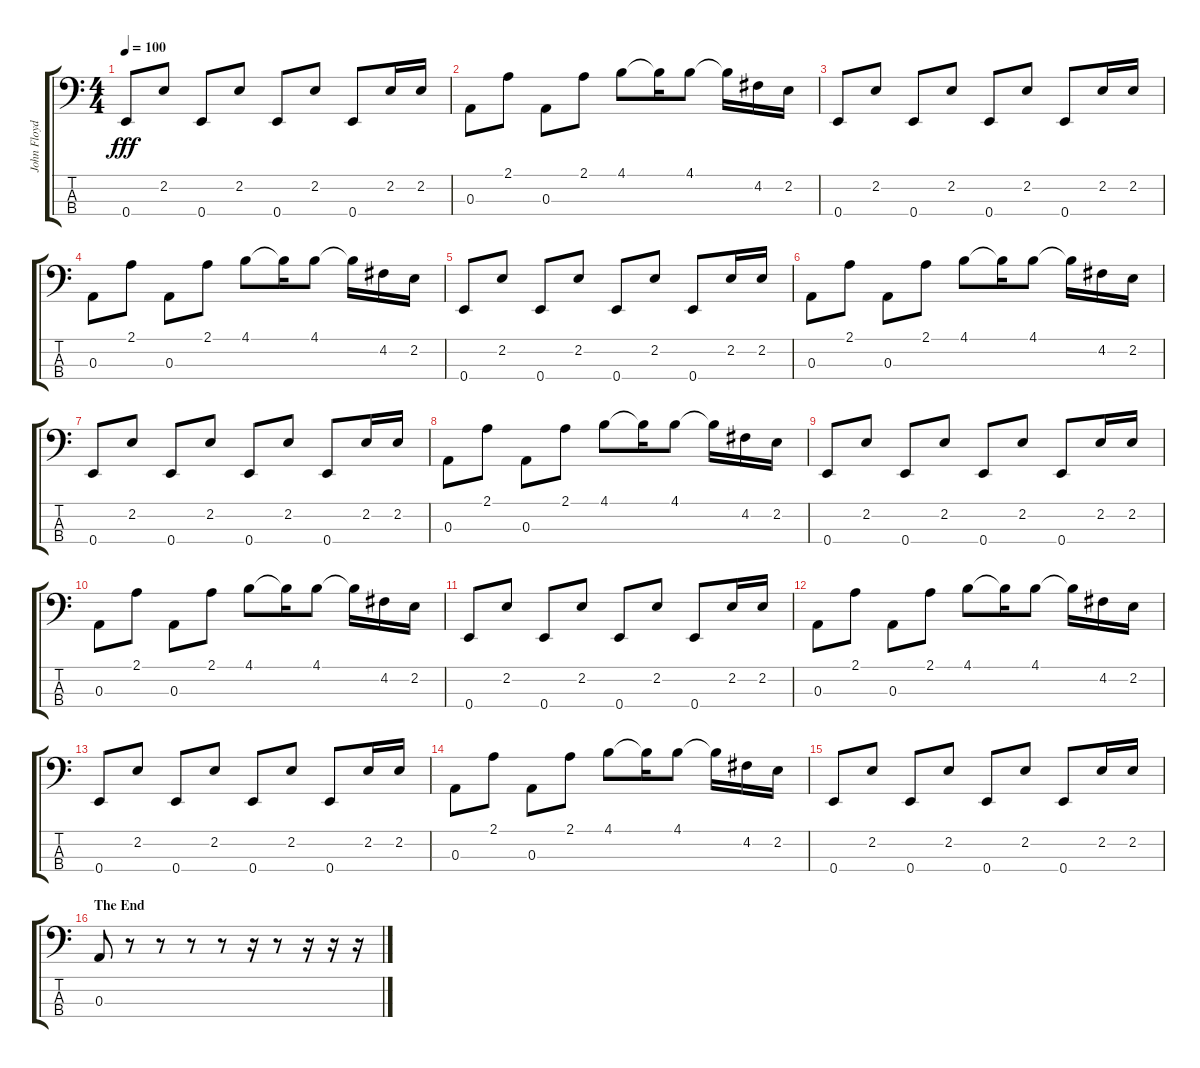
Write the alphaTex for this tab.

\track ("John Floyd" "John Floyd") {instrument acousticguitarsteel}
\staff {score tabs}
\tuning (G2 D2 A1 E1) {hide}
\ts (4 4)
\tempo 100
\clef f4
\ks c
0.4.8{dy fff volume 15} 2.2.8 0.4.8 2.2.8 0.4.8 2.2.8 0.4.8 2.2.16 2.2.16 |
0.3.8 2.1.8 0.3.8 2.1.8 4.1.8 4.1{t}.16 4.1.8 4.1{t}.16 4.2.16 2.2.16 |
0.4.8{volume 14} 2.2.8 0.4.8 2.2.8 0.4.8 2.2.8 0.4.8 2.2.16 2.2.16 |
0.3.8 2.1.8 0.3.8 2.1.8 4.1.8 4.1{t}.16 4.1.8 4.1{t}.16 4.2.16 2.2.16 |
0.4.8{volume 13} 2.2.8 0.4.8 2.2.8 0.4.8 2.2.8 0.4.8 2.2.16 2.2.16 |
0.3.8 2.1.8 0.3.8 2.1.8 4.1.8 4.1{t}.16 4.1.8 4.1{t}.16 4.2.16 2.2.16 |
0.4.8{volume 12} 2.2.8 0.4.8 2.2.8 0.4.8 2.2.8 0.4.8 2.2.16 2.2.16 |
0.3.8 2.1.8 0.3.8 2.1.8 4.1.8 4.1{t}.16 4.1.8 4.1{t}.16 4.2.16 2.2.16 |
0.4.8{volume 11} 2.2.8 0.4.8 2.2.8 0.4.8 2.2.8 0.4.8 2.2.16 2.2.16 |
0.3.8 2.1.8 0.3.8 2.1.8 4.1.8 4.1{t}.16 4.1.8 4.1{t}.16 4.2.16 2.2.16 |
0.4.8{volume 10} 2.2.8 0.4.8 2.2.8 0.4.8 2.2.8 0.4.8 2.2.16 2.2.16 |
0.3.8 2.1.8 0.3.8 2.1.8 4.1.8 4.1{t}.16 4.1.8 4.1{t}.16 4.2.16 2.2.16 |
0.4.8{volume 10} 2.2.8 0.4.8 2.2.8 0.4.8 2.2.8 0.4.8 2.2.16 2.2.16 |
0.3.8 2.1.8 0.3.8 2.1.8 4.1.8 4.1{t}.16 4.1.8 4.1{t}.16 4.2.16 2.2.16 |
0.4.8{volume 10} 2.2.8 0.4.8 2.2.8 0.4.8 2.2.8 0.4.8 2.2.16 2.2.16 |
\section ("" "The End")
0.3.8 r.8 r.8 r.8 r.8 r.16 r.8 r.16 r.16 r.16
